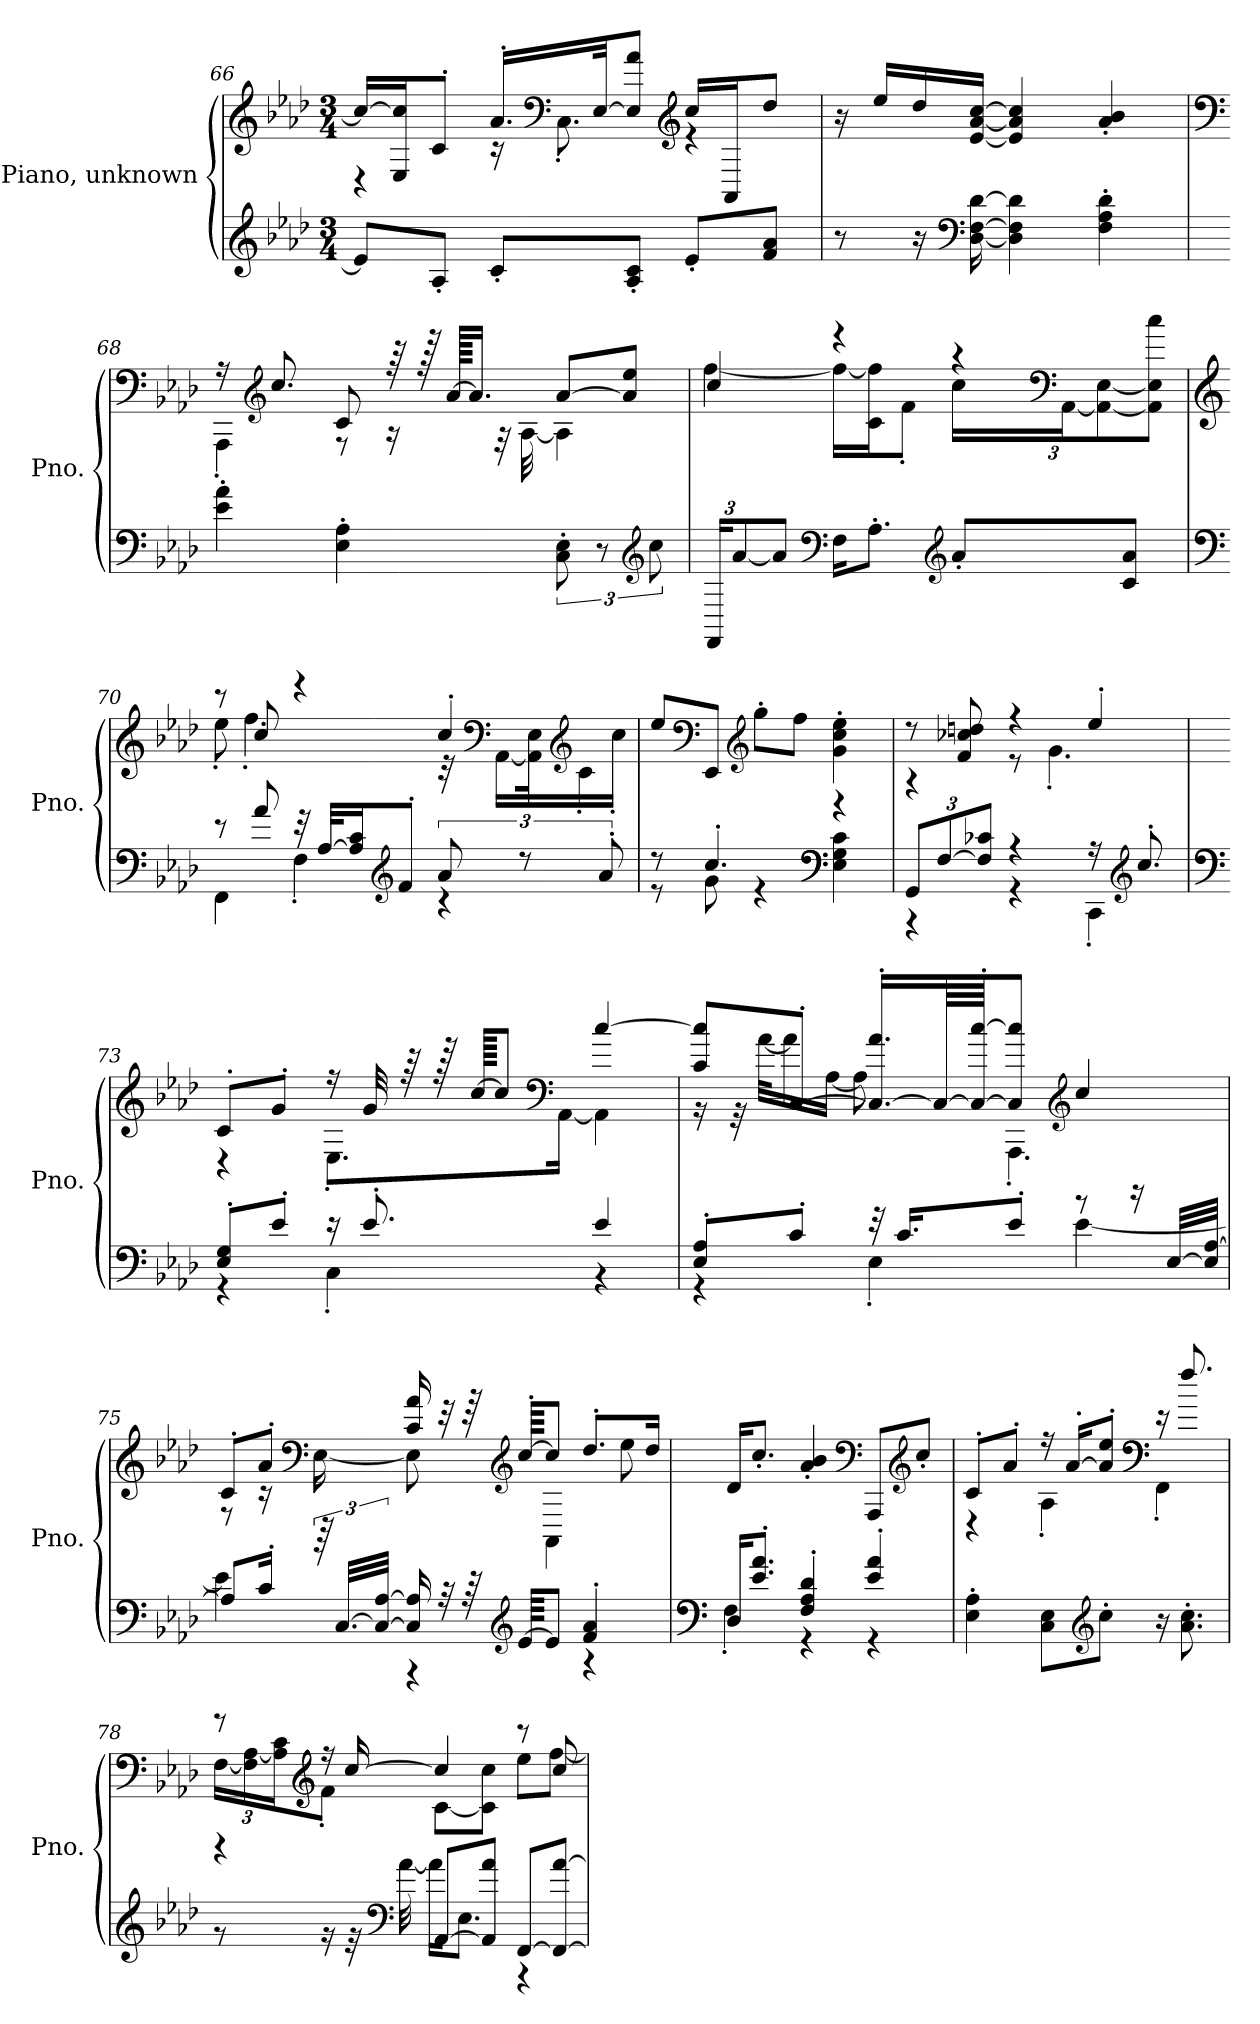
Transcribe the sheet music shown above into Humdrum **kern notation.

**kern	**kern
*part1	*part1
*staff2	*staff1
*I"Piano, unknown	*
*I'Pno.	*
!!LO:LB:g=z
*clefG2	*clefG2
*k[b-e-a-d-]	*k[b-e-a-d-]
*M3/4	*M3/4
=66	=66
*	*^
8e-/L]	16cc/LL_	4r
.	16E-/ 16cc/]J	.
8A-'/J	8c'/J	.
8c'/L	16.a-'/LL	16r
*	*clefF4	*
.	.	8.C'\
.	[32E-/JK	.
8A-/' 8c/'J	8E-/] 8a-/J	.
*	*clefG2	*
8e-'/L	16cc/LL	4r
.	16AA-/J	.
8f/ 8a-/J	8dd-/J	.
*	*v	*v
=67	=67
8r	16r
.	16ee-/LL
16r	16dd-/
*clefF4	*
[16D-\ [16F\ [16d-\	[16e-/ [16a-/ [16cc/JJ
4D-\] 4F\] 4d-\]	4e-/] 4a-/] 4cc/]
4F\' 4A-\' 4d-\'	4a-/' 4b-/'
!!LO:LB:g=z
=68	=68
*	*clefF4
*	*^
4e-\' 4a-\'	16r	4AAA-'\
*	*clefG2	*
.	8.cc/	.
4E-\' 4A-\'	8c/	8r
.	64r	16r
.	128r	.
.	[128a-/KKKLL	.
.	16.a-/JJ]	.
.	.	32r
.	.	[32A-\
12C\' 12E-\'	[8a-/L	4A-\]
12r	.	.
.	8a-/] 8ee-/J	.
*clefG2	*	*
12cc\	.	.
=69	=69	=69
*Xbrackettup	*	*
24FF/KL	4cc/	[4ff\
[12a-/	.	.
8a-/J]	.	.
*clefF4	*	*
16F\KL	4r	16ff\LL_
8.A-'\J	.	16c\ 16ff\]J
.	.	8f'\J
*clefG2	*	*
*	*	*Xbrackettup
8a-'/L	4r	24cc\LL
*	*clefF4	*
.	.	[24AA-\J
.	.	12AA-\_ [12E-\
8c/ 8a-/J	.	.
.	.	12AA-\] 12E-\] 12cc\J
!!LO:LB:g=z	!!
=70	=70	=70
*clefF4	*clefG2	*
*^	*	*
8r	4FF\	8r	8ee-'\
8a-/	.	8cc/	4.ff'\
32r	4F'\	4r	.
[32A-/KLL	.	.	.
16A-/] 16c/J	.	.	.
*clefG2	*	*	*
8f'/J	.	.	.
*brackettup	*	*	*
12a-/	4r	4cc'/	32r
*	*	*clefF4	*
.	.	.	[16AA-\LL
12r	.	.	.
.	.	.	32AA-\] 32E-\K
*	*	*clefG2	*
.	.	.	16c'\
12a-'/	.	.	.
.	.	.	16cc'\JJ
*	*	*v	*v
=71	=71	=71
8r	8r	8ee-/L
*	*	*clefF4
4.cc'/	8g\	8EE-/J
*	*	*clefG2
.	4r	8gg'\L
.	.	8ff\J
*clefF4	*	*
4r	4E-\ 4G\ 4c\	4g\' 4cc\' 4ee-\'
=72	=72	=72
*Xbrackettup	*	*
*	*	*^
12GG/L	4r	8r	4r
[12F/	.	.	.
.	.	8f/ 8cc-X/ 8ddn/	.
12F/] 12c-X/J	.	.	.
4r	4r	4r	8r
.	.	.	4.g'\
16r	4CC'\	4ee-'/	.
*clefG2	*	*	*
8.cc'/	.	.	.
!!LO:LB:g=z	!!
=73	=73	=73	=73
*clefF4	*	*	*
8E-/' 8G/'L	4r	8c'/L	4r
8e-'/J	.	8g'/J	.
16r	4C'\	16r	8.E-'\L
8.e-'/	.	32g/	.
.	.	64r	.
.	.	128r	.
.	.	[128cc/KKKKL	.
.	.	8cc/J]	.
*	*	*clefF4	*
.	.	.	[16AA-\Jk
4e-/	4r	[4cc/	4AA-\]
=74	=74	=74	=74
8E-/' 8A-/'L	4r	8c/ 8cc/]L	16r
.	.	.	32r
.	.	.	[32a-\KLL
8c'/J	.	[8C'/J	16a-\]
.	.	.	[16A-\JJ
32r	4E-'\	16.C/_' 16.a-/'LL	8A-\]
16.c/KL	.	.	.
.	.	64C/LL_	.
.	.	64C/_' [64cc/'JJJ	.
8e-'/J	.	8C/] 8cc/]J	4.AAA-'\
*	*	*clefG2	*
8r	[4e-\	4cc/	.
16r	.	.	.
[32E-/LLL	.	.	.
32E-/] [32A-/JJJ	.	.	.
!!LO:PB:g=z	!!
=75	=75	=75	=75
8A-/L]	4e-\]	8c'/L	8r
16c'/Jk	.	8a-'/J	16r
*	*	*clefF4	*
*brackettup	*	*	*
96r	.	.	[16E-\
[48.C/LLL	.	.	.
48C/_ [48A-/JJJ	.	.	.
16C/] 16A-/]	4r	16c/ 16a-/	8E-\]
32r	.	32r	.
64r	.	64r	.
*clefG2	*	*clefG2	*
[64e-/KKKL	.	[64cc'/KKKL	.
8e-/J]	.	8cc/J]	4AA-\
4f/' 4a-/'	4r	8.dd-'/L	.
.	.	.	8ee-\
.	.	16dd-/Jk	.
*	*	*v	*v
=76	=76	=76
*clefF4	*	*
16D-/KL	4F'\	16d-/KL
8.e-/' 8.a-/'J	.	8.cc'/J
4F/' 4A-/' 4d-/'	4r	4a-/' 4b-/'
*	*	*clefF4
4e-/' 4a-/'	4r	8AAA-/L
*	*	*clefG2
.	.	8cc'/J
*v	*v	*
=77	=77
*	*^
4E-\' 4A-\'	8c'/L	4r
.	8a-'/J	.
8C\ 8E-\L	16r	4A-'\
.	[16a-'/KL	.
*clefG2	*	*
8cc'\J	8a-/]' 8ee-/'J	.
*	*clefF4	*
16r	16r	4FF'\
8.a-\' 8.cc\'	8.ff/	.
!!LO:LB:g=z	!!
=78	=78	=78
*^	*	*
4r	8r	8r	[24F\LL
.	.	.	24F\] [24A-\
.	.	.	24A-\] 24c\J
*	*	*clefG2	*
.	16r	16r	8f'\J
.	32r	[16cc/	.
*clefF4	*	*	*
.	[32a-\	.	.
[8AA-/L	16a-\KL]	4cc/]	[8c\L
.	8.E-\J	.	.
8AA-/] 8a-/J	.	.	8c\] 8cc\J
[8FF/L	4r	8r	8ee-\L
8FF/_ [8a-/J	.	8cc/	[8ff\J
*v	*v	*	*
*	*v	*v
=	=
*-	*-
